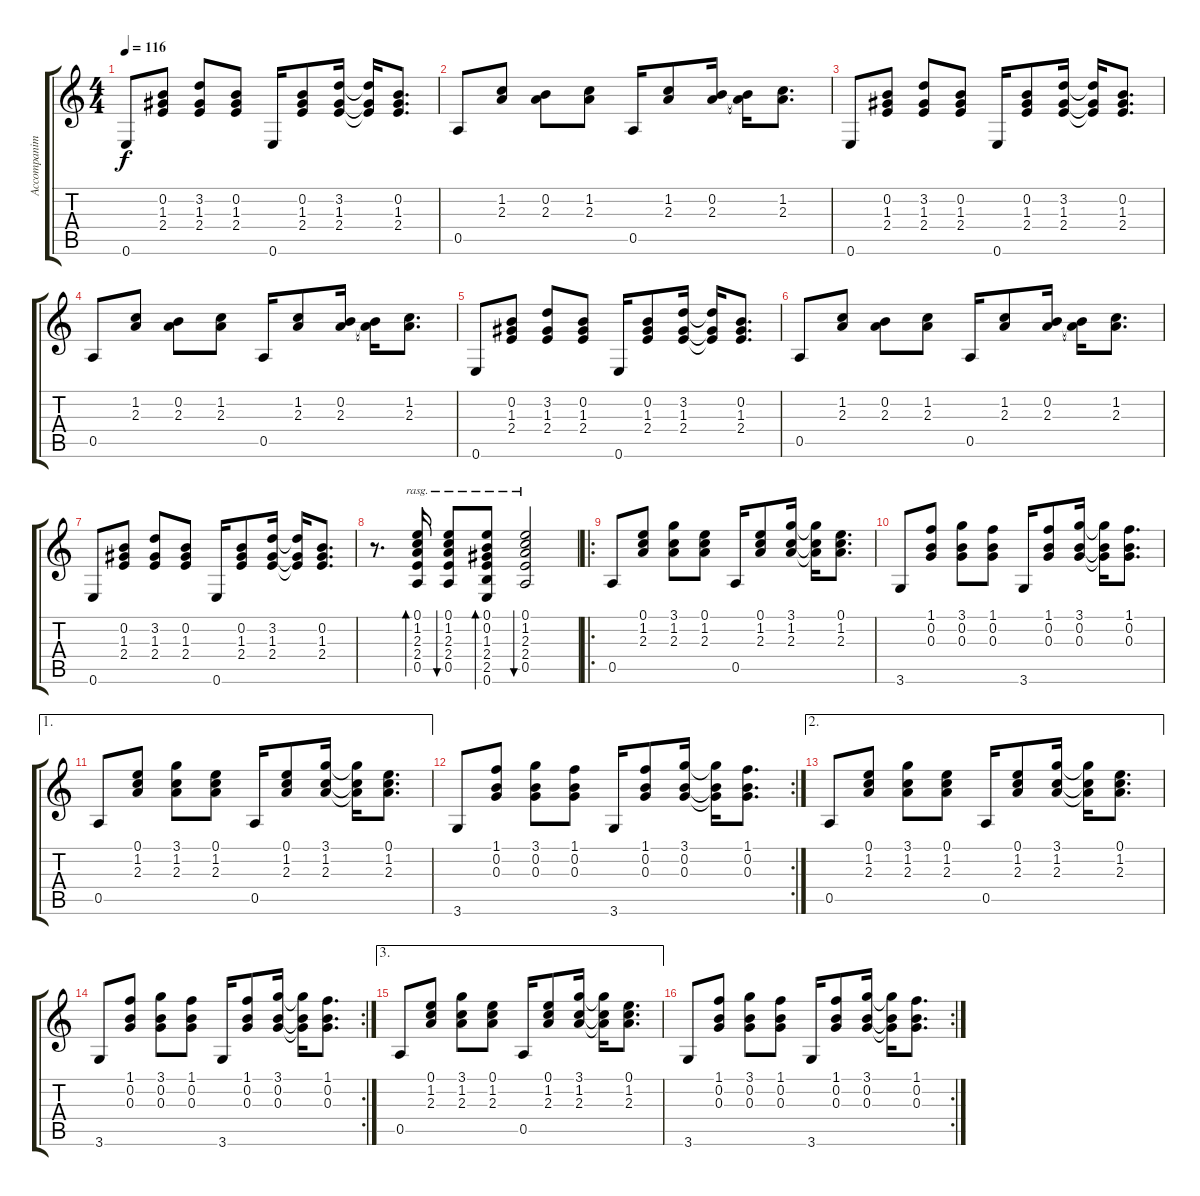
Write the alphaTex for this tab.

\track ("Accompaniment Guitar" "Accompanim") {instrument acousticguitarnylon}
\staff {score tabs}
\tuning (E4 B3 G3 D3 A2 E2) {hide}
\ts (4 4)
\tempo 116
\clef g2
\ks c
0.6.8{dy f} (0.2 1.3 2.4).8 (3.2 1.3 2.4).8 (0.2 1.3 2.4).8 0.6.16 (0.2 1.3 2.4).8 (3.2 1.3 2.4).16 (3.2{t} 1.3{t} 2.4{t}).16 (0.2 1.3 2.4).8{d} |
0.5.8 (1.2 2.3).8 (0.2 2.3).8 (1.2 2.3).8 0.5.16 (1.2 2.3).8 (0.2 2.3).16 (0.2{t} 2.3{t}).16 (1.2 2.3).8{d} |
0.6.8 (0.2 1.3 2.4).8 (3.2 1.3 2.4).8 (0.2 1.3 2.4).8 0.6.16 (0.2 1.3 2.4).8 (3.2 1.3 2.4).16 (3.2{t} 1.3{t} 2.4{t}).16 (0.2 1.3 2.4).8{d} |
0.5.8 (1.2 2.3).8 (0.2 2.3).8 (1.2 2.3).8 0.5.16 (1.2 2.3).8 (0.2 2.3).16 (0.2{t} 2.3{t}).16 (1.2 2.3).8{d} |
0.6.8 (0.2 1.3 2.4).8 (3.2 1.3 2.4).8 (0.2 1.3 2.4).8 0.6.16 (0.2 1.3 2.4).8 (3.2 1.3 2.4).16 (3.2{t} 1.3{t} 2.4{t}).16 (0.2 1.3 2.4).8{d} |
0.5.8 (1.2 2.3).8 (0.2 2.3).8 (1.2 2.3).8 0.5.16 (1.2 2.3).8 (0.2 2.3).16 (0.2{t} 2.3{t}).16 (1.2 2.3).8{d} |
0.6.8 (0.2 1.3 2.4).8 (3.2 1.3 2.4).8 (0.2 1.3 2.4).8 0.6.16 (0.2 1.3 2.4).8 (3.2 1.3 2.4).16 (3.2{t} 1.3{t} 2.4{t}).16 (0.2 1.3 2.4).8{d} |
r.8{d volume 13} (0.1 1.2 2.3 2.4 0.5).16{bd 120 rasg ii} (0.1 1.2 2.3 2.4 0.5).8{bu 120 rasg ii} (0.1 0.2 1.3 2.4 2.5 0.6).8{bd 120 rasg ii} (0.1 1.2 2.3 2.4 0.5).2{bu 120 rasg ii} |
\ro
0.5.8 (0.1 1.2 2.3).8 (3.1 1.2 2.3).8 (0.1 1.2 2.3).8 0.5.16 (0.1 1.2 2.3).8 (3.1 1.2 2.3).16 (3.1{t} 1.2{t} 2.3{t}).16 (0.1 1.2 2.3).8{d} |
3.6.8 (1.1 0.2 0.3).8 (3.1 0.2 0.3).8 (1.1 0.2 0.3).8 3.6.16 (1.1 0.2 0.3).8 (3.1 0.2 0.3).16 (3.1{t} 0.2{t} 0.3{t}).16 (1.1 0.2 0.3).8{d} |
\ae 1
0.5.8 (0.1 1.2 2.3).8 (3.1 1.2 2.3).8 (0.1 1.2 2.3).8 0.5.16 (0.1 1.2 2.3).8 (3.1 1.2 2.3).16 (3.1{t} 1.2{t} 2.3{t}).16 (0.1 1.2 2.3).8{d} |
\rc 2
3.6.8 (1.1 0.2 0.3).8 (3.1 0.2 0.3).8 (1.1 0.2 0.3).8 3.6.16 (1.1 0.2 0.3).8 (3.1 0.2 0.3).16 (3.1{t} 0.2{t} 0.3{t}).16 (1.1 0.2 0.3).8{d} |
\ae 2
0.5.8 (0.1 1.2 2.3).8 (3.1 1.2 2.3).8 (0.1 1.2 2.3).8 0.5.16 (0.1 1.2 2.3).8 (3.1 1.2 2.3).16 (3.1{t} 1.2{t} 2.3{t}).16 (0.1 1.2 2.3).8{d} |
\rc 2
3.6.8 (1.1 0.2 0.3).8 (3.1 0.2 0.3).8 (1.1 0.2 0.3).8 3.6.16 (1.1 0.2 0.3).8 (3.1 0.2 0.3).16 (3.1{t} 0.2{t} 0.3{t}).16 (1.1 0.2 0.3).8{d} |
\ae 3
0.5.8 (0.1 1.2 2.3).8 (3.1 1.2 2.3).8 (0.1 1.2 2.3).8 0.5.16 (0.1 1.2 2.3).8 (3.1 1.2 2.3).16 (3.1{t} 1.2{t} 2.3{t}).16 (0.1 1.2 2.3).8{d} |
\rc 2
3.6.8 (1.1 0.2 0.3).8 (3.1 0.2 0.3).8 (1.1 0.2 0.3).8 3.6.16 (1.1 0.2 0.3).8 (3.1 0.2 0.3).16 (3.1{t} 0.2{t} 0.3{t}).16 (1.1 0.2 0.3).8{d}
